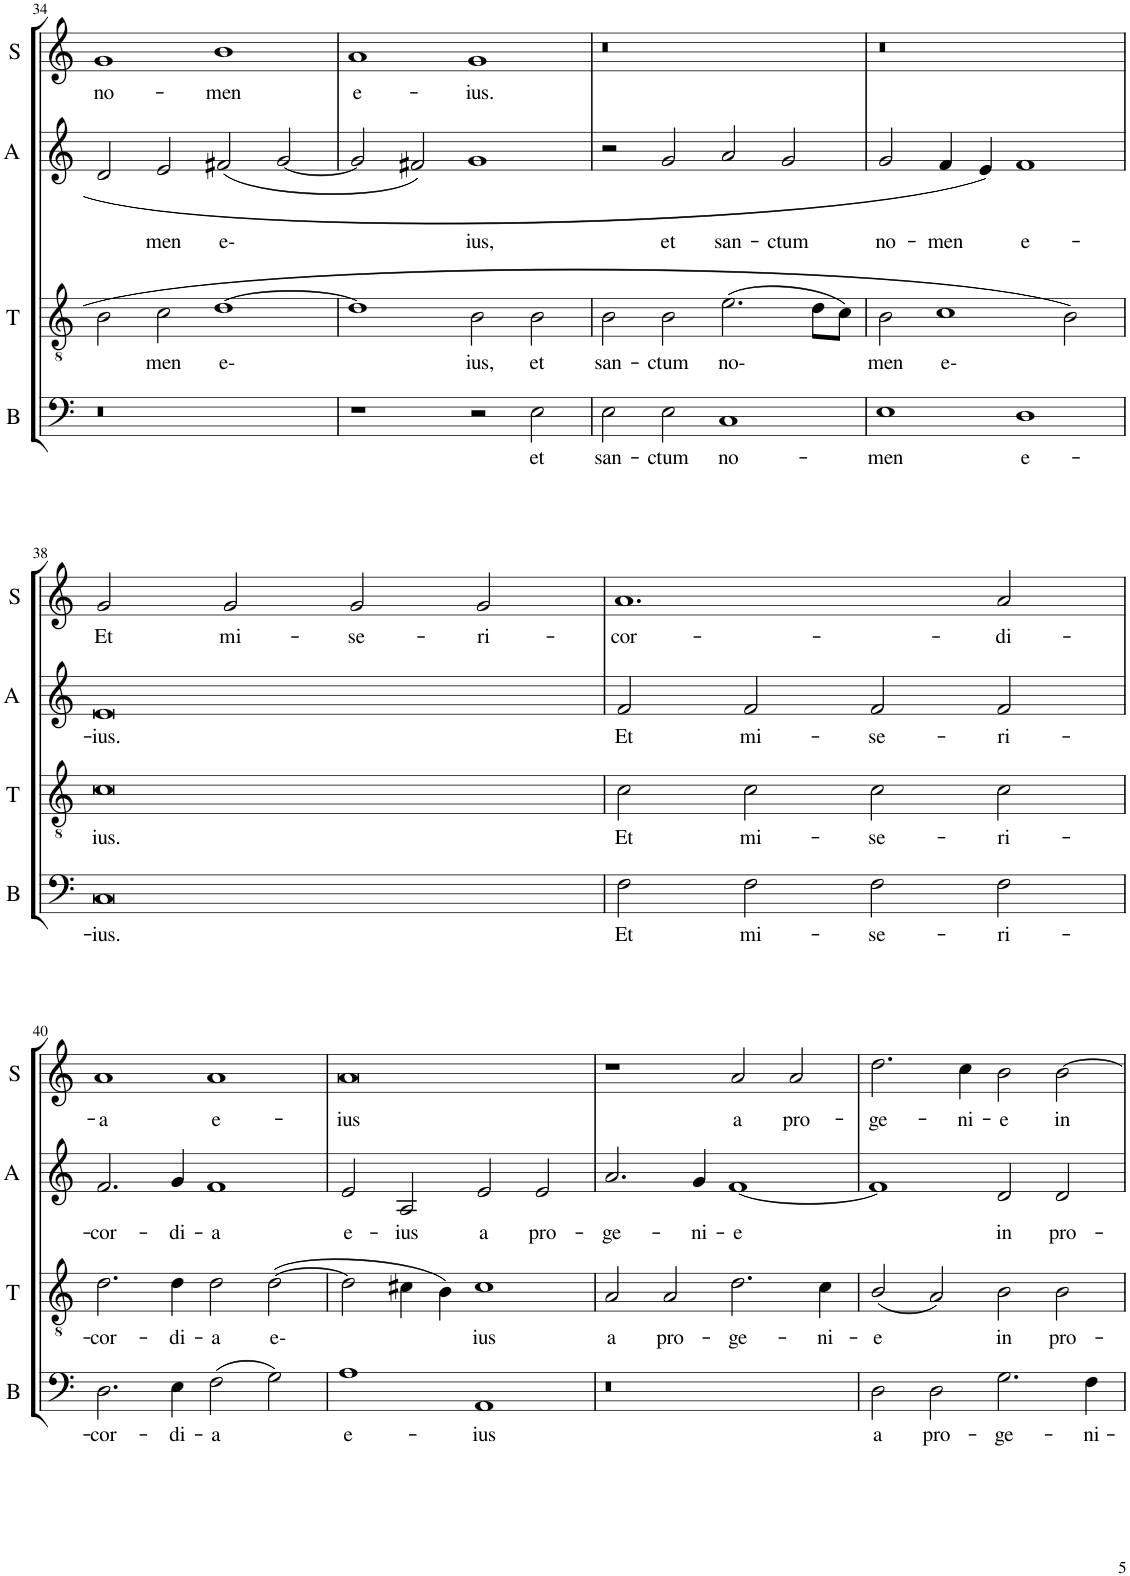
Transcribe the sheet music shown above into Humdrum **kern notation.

**kern	**text	**kern	**text	**kern	**text	**kern	**text
*part4	*part4	*part3	*part3	*part2	*part2	*part1	*part1
*staff4	*staff4	*staff3	*staff3	*staff2	*staff2	*staff1	*staff1
*I"Bass	*	*I"Tenor	*	*I"Alto	*	*I"Soprano	*
*I'B	*	*I'T	*	*I'A	*	*I'S	*
!!LO:PB:g=z
*clefF4	*	*clefGv2	*	*clefG2	*	*clefG2	*
*k[]	*	*k[]	*	*k[]	*	*k[]	*
=34	=34	=34	=34	=34	=34	=34	=34
!	!	!	!	!	!	!	!LO:LY:b
1r	.	2B\	.	2d/	.	1g	no-
!	!	!	!LO:LY:b	!	!LO:LY:b	!	!
.	.	2c\	men	2e/	men	.	.
!	!	!	!LO:LY:b	!	!LO:LY:b	!	!LO:LY:b
1ryy	.	[1d	e-	(<2f#X/	e-	1b	-men
.	.	.	.	[2g/	.	.	.
=35	=35	=35	=35	=35	=35	=35	=35
!	!	!	!	!	!	!	!LO:LY:b
1r	.	1d]	.	2g/]	.	1a	e-
.	.	.	.	2f#X/)	.	.	.
!	!	!	!LO:LY:b	!	!LO:LY:b	!	!LO:LY:b
2r	.	2B\	ius,	1g	ius,	1g	-ius.
!	!LO:LY:b	!	!LO:LY:b	!	!	!	!
2E\	et	2B\	et	.	.	.	.
=36	=36	=36	=36	=36	=36	=36	=36
!	!LO:LY:b	!	!LO:LY:b	!	!	!	!
2E\	san-	2B\	san-	2r	.	1r	.
!	!LO:LY:b	!	!LO:LY:b	!	!LO:LY:b	!	!
2E\	-ctum	2B\	-ctum	2g/	et	.	.
!	!LO:LY:b	!	!LO:LY:b	!	!LO:LY:b	!	!
1C	no-	(>2.e\	no-	2a/	san-	1ryy	.
!	!	!	!	!	!LO:LY:b	!	!
.	.	.	.	2g/	-ctum	.	.
.	.	8d\L	.	.	.	.	.
.	.	8c\J)	.	.	.	.	.
=37	=37	=37	=37	=37	=37	=37	=37
!	!LO:LY:b	!	!LO:LY:b	!	!LO:LY:b	!	!
1E	-men	2B\	men	2g/	no-	1r	.
!	!	!	!LO:LY:b	!	!LO:LY:b	!	!
.	.	[2c	e-	4f/	-men	.	.
.	.	.	.	4e/	.	.	.
!	!LO:LY:b	!	!	!	!LO:LY:b	!	!
1D	e-	2ryy	.	1f	e-	1ryy	.
.	.	2B\	.	.	.	.	.
!!LO:LB:g=z
=38	=38	=38	=38	=38	=38	=38	=38
!	!LO:LY:b	!	!LO:LY:b	!	!LO:LY:b	!	!LO:LY:b
[1C	-ius.	[1c	ius.	[1e	-ius.	2g/	Et
!	!	!	!	!	!	!	!LO:LY:b
.	.	.	.	.	.	2g/	mi-
!	!	!	!	!	!	!	!LO:LY:b
1ryy	.	2c]	.	1ryy	.	2g/	-se-
!	!	!	!	!	!	!	!LO:LY:b
.	.	2ryy	.	.	.	2g/	-ri-
=39	=39	=39	=39	=39	=39	=39	=39
!	!LO:LY:b	!	!LO:LY:b	!	!LO:LY:b	!	!LO:LY:b
2F\	Et	2c\	Et	2f/	Et	[1a	-cor-
1C]	.	1c]	.	1e]	.	.	.
.	.	.	.	.	.	2ryy	.
!	!LO:LY:b	!	!LO:LY:b	!	!LO:LY:b	!	!LO:LY:b
2F\	mi-	2c\	mi-	2f/	mi-	2a/	-di-
!	!LO:LY:b	!	!LO:LY:b	!	!LO:LY:b	!	!
2F\	-se-	2c\	-se-	2f/	-se-	1ryy	.
!	!LO:LY:b	!	!LO:LY:b	!	!LO:LY:b	!	!
2F\	-ri-	2c\	-ri-	2f/	-ri-	.	.
!!LO:LB:g=z
=40	=40	=40	=40	=40	=40	=40	=40
!	!LO:LY:b	!	!LO:LY:b	!	!LO:LY:b	!	!LO:LY:b
2.D\	-cor-	2.d\	-cor-	2.f/	-cor-	1a	-a
!	!LO:LY:b	!	!LO:LY:b	!	!LO:LY:b	!	!
4E\	-di-	4d\	-di-	4g/	-di-	.	.
!	!LO:LY:b	!	!LO:LY:b	!	!LO:LY:b	!	!
(>2F\	-a	2d\	-a	1f	-a	2a]	.
!	!	!	!LO:LY:b	!	!	!	!LO:LY:b
2G\)	.	(>[2d\	e-	.	.	1a	e-
2ryy	.	2ryy	.	2ryy	.	.	.
=41	=41	=41	=41	=41	=41	=41	=41
!	!LO:LY:b	!	!	!	!LO:LY:b	!	!LO:LY:b
1A	e-	2d\]	.	2e/	e-	[1a	-ius
!	!	!	!	!	!LO:LY:b	!	!
.	.	4c#X\	.	2A/	-ius	.	.
.	.	4B\)	.	.	.	.	.
!	!LO:LY:b	!	!LO:LY:b	!	!LO:LY:b	!	!
1AA	-ius	1c#	ius	2e/	a	1ryy	.
!	!	!	!	!	!LO:LY:b	!	!
.	.	.	.	2e/	pro-	.	.
=42	=42	=42	=42	=42	=42	=42	=42
!	!	!	!LO:LY:b	!	!LO:LY:b	!	!
1r	.	2A/	a	2.a/	-ge-	1r	.
!	!	!	!LO:LY:b	!	!	!	!
.	.	2A/	pro-	.	.	.	.
!	!	!	!	!	!LO:LY:b	!	!
.	.	.	.	4g/	-ni-	.	.
!	!	!	!LO:LY:b	!	!LO:LY:b	!	!
0ryy	.	2.d\	-ge-	[1f	-e	1a]	.
!	!	!	!LO:LY:b	!	!	!	!
.	.	4c\	-ni-	.	.	.	.
!	!	!	!	!	!	!	!LO:LY:b
.	.	1ryy	.	1ryy	.	2a/	a
!	!	!	!	!	!	!	!LO:LY:b
.	.	.	.	.	.	2a/	pro-
=43	=43	=43	=43	=43	=43	=43	=43
!	!LO:LY:b	!	!LO:LY:b	!	!	!	!LO:LY:b
2D\	a	(<2B/	-e	1f]	.	2.dd\	-ge-
!	!LO:LY:b	!	!	!	!	!	!
2D\	pro-	2A/)	.	.	.	.	.
!	!	!	!	!	!	!	!LO:LY:b
.	.	.	.	.	.	4cc\	-ni-
!	!LO:LY:b	!	!LO:LY:b	!	!LO:LY:b	!	!LO:LY:b
2.G\	-ge-	2B\	in	2d/	in	2b\	-e
!	!	!	!LO:LY:b	!	!LO:LY:b	!	!LO:LY:b
.	.	2B\	pro-	2d/	pro-	[2b\	in
!	!LO:LY:b	!	!	!	!	!	!
4F\	-ni-	.	.	.	.	.	.
=	=	=	=	=	=	=	=
*-	*-	*-	*-	*-	*-	*-	*-
